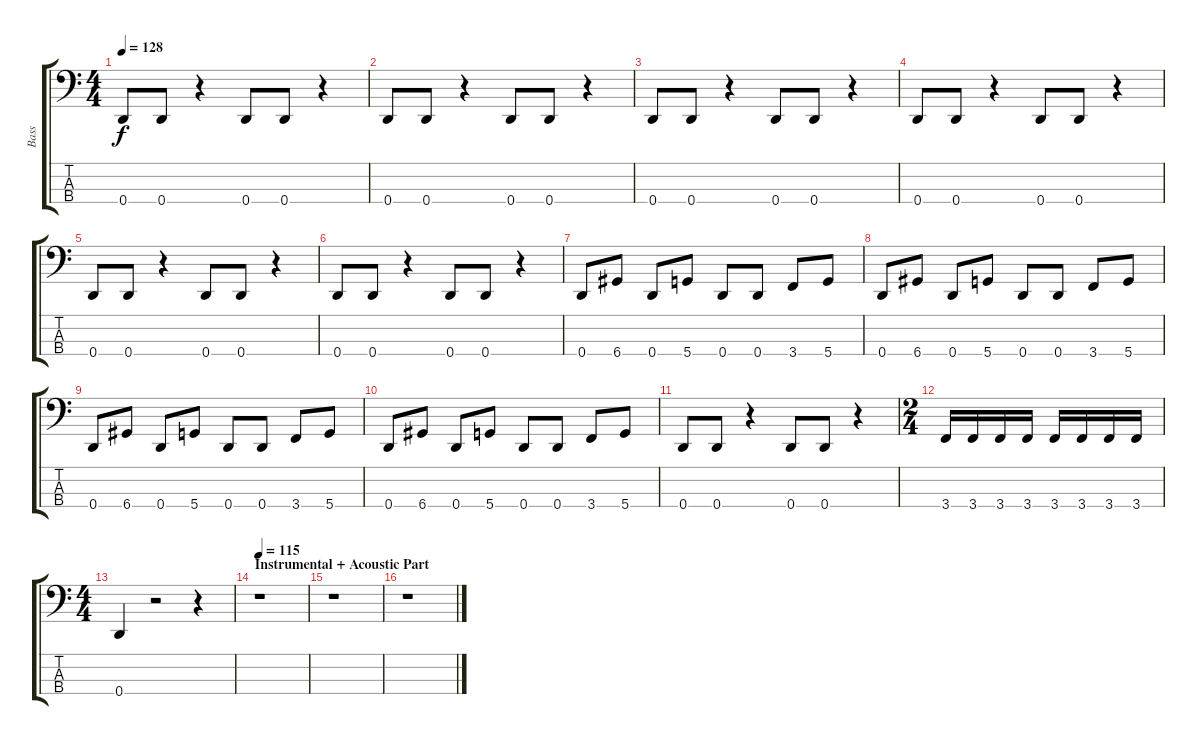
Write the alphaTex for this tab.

\track ("Bass" "Bass") {instrument electricbassfinger}
\staff {score tabs}
\tuning (G2 D2 A1 D1) {hide}
\ts (4 4)
\tempo 128
\clef f4
\ks c
0.4.8{dy f} 0.4.8 r.4 0.4.8 0.4.8 r.4 |
0.4.8 0.4.8 r.4 0.4.8 0.4.8 r.4 |
0.4.8 0.4.8 r.4 0.4.8 0.4.8 r.4 |
0.4.8 0.4.8 r.4 0.4.8 0.4.8 r.4 |
0.4.8 0.4.8 r.4 0.4.8 0.4.8 r.4 |
0.4.8 0.4.8 r.4 0.4.8 0.4.8 r.4 |
0.4.8 6.4.8 0.4.8 5.4.8 0.4.8 0.4.8 3.4.8 5.4.8 |
0.4.8 6.4.8 0.4.8 5.4.8 0.4.8 0.4.8 3.4.8 5.4.8 |
0.4.8 6.4.8 0.4.8 5.4.8 0.4.8 0.4.8 3.4.8 5.4.8 |
0.4.8 6.4.8 0.4.8 5.4.8 0.4.8 0.4.8 3.4.8 5.4.8 |
0.4.8 0.4.8 r.4 0.4.8 0.4.8 r.4 |
\ts (2 4)
3.4.16 3.4.16 3.4.16 3.4.16 3.4.16 3.4.16 3.4.16 3.4.16 |
\ts (4 4)
0.4.4 r.2 r.4 |
\section ("" "Instrumental + Acoustic Part")
\tempo 115
r.1 |
r.1 |
r.1
